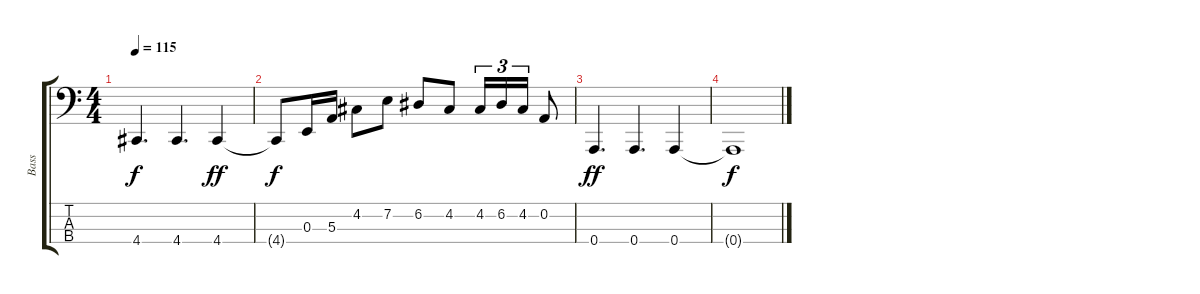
\track ("Bass" "Bass") {instrument electricbassfinger}
\staff {score tabs}
\tuning (D2 A1 E1 A0) {hide}
\ts (4 4)
\tempo 115
\clef f4
\ks c
4.4.4{d dy f} 4.4.4{d} 4.4.4{dy ff} |
4.4{t}.8{dy f} 0.3.16 5.3.16 4.2.8 7.2.8 6.2.8 4.2.8 4.2.16{tu (3 2)} 6.2.16{tu (3 2)} 4.2.16{tu (3 2)} 0.2.8 |
0.4.4{d dy ff} 0.4.4{d} 0.4.4 |
0.4{t}.1{dy f}
